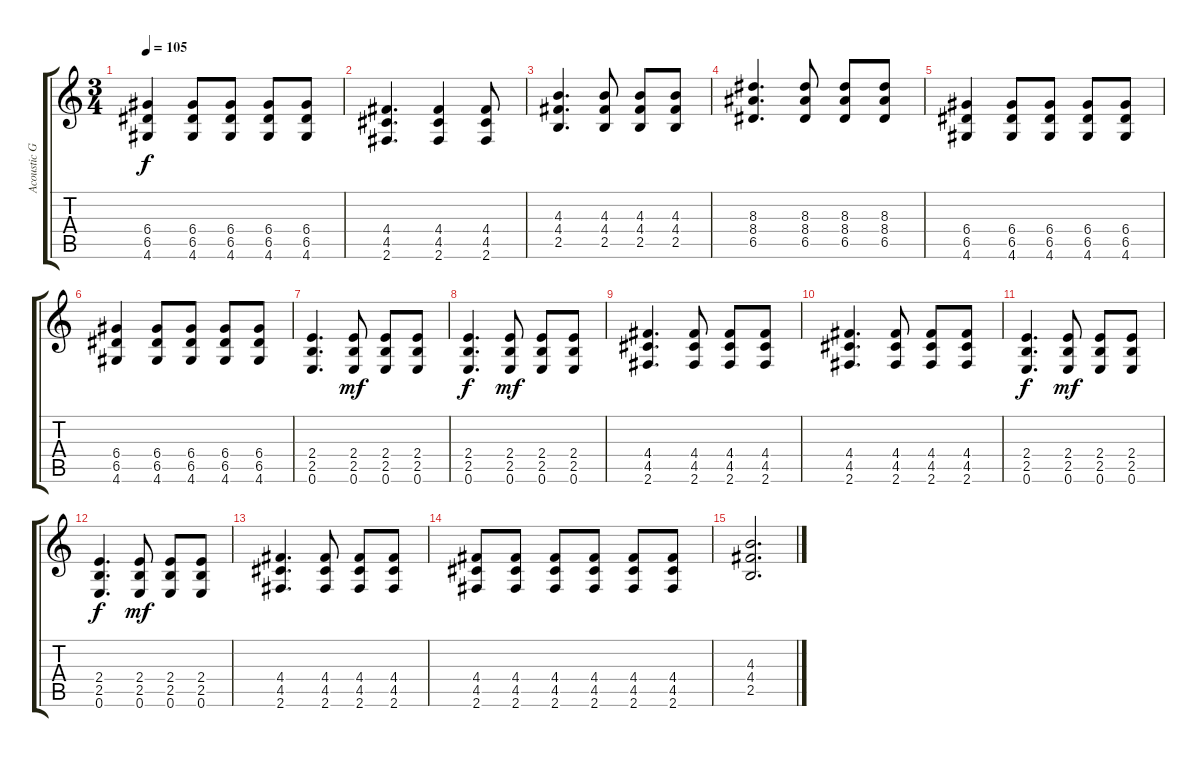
\track ("Acoustic Guitar" "Acoustic G") {instrument acousticguitarsteel}
\staff {score tabs}
\tuning (E4 B3 G3 D3 A2 E2) {hide}
\ts (3 4)
\tempo 105
\clef g2
\ks c
(6.4 6.5 4.6).4{dy f} (6.4 6.5 4.6).8 (6.4 6.5 4.6).8 (6.4 6.5 4.6).8 (6.4 6.5 4.6).8 |
(4.4 4.5 2.6).4{d} (4.4 4.5 2.6).4 (4.4 4.5 2.6).8 |
(4.3 4.4 2.5).4{d} (4.3 4.4 2.5).8 (4.3 4.4 2.5).8 (4.3 4.4 2.5).8 |
(8.3 8.4 6.5).4{d} (8.3 8.4 6.5).8 (8.3 8.4 6.5).8 (8.3 8.4 6.5).8 |
(6.4 6.5 4.6).4 (6.4 6.5 4.6).8 (6.4 6.5 4.6).8 (6.4 6.5 4.6).8 (6.4 6.5 4.6).8 |
(6.4 6.5 4.6).4 (6.4 6.5 4.6).8 (6.4 6.5 4.6).8 (6.4 6.5 4.6).8 (6.4 6.5 4.6).8 |
(2.4 2.5 0.6).4{d} (2.4 2.5 0.6).8{dy mf} (2.4 2.5 0.6).8 (2.4 2.5 0.6).8 |
(2.4 2.5 0.6).4{d dy f} (2.4 2.5 0.6).8{dy mf} (2.4 2.5 0.6).8 (2.4 2.5 0.6).8 |
(4.4 4.5 2.6).4{d} (4.4 4.5 2.6).8 (4.4 4.5 2.6).8 (4.4 4.5 2.6).8 |
(4.4 4.5 2.6).4{d} (4.4 4.5 2.6).8 (4.4 4.5 2.6).8 (4.4 4.5 2.6).8 |
(2.4 2.5 0.6).4{d dy f} (2.4 2.5 0.6).8{dy mf} (2.4 2.5 0.6).8 (2.4 2.5 0.6).8 |
(2.4 2.5 0.6).4{d dy f} (2.4 2.5 0.6).8{dy mf} (2.4 2.5 0.6).8 (2.4 2.5 0.6).8 |
(4.4 4.5 2.6).4{d} (4.4 4.5 2.6).8 (4.4 4.5 2.6).8 (4.4 4.5 2.6).8 |
(4.4 4.5 2.6).8 (4.4 4.5 2.6).8 (4.4 4.5 2.6).8 (4.4 4.5 2.6).8 (4.4 4.5 2.6).8 (4.4 4.5 2.6).8 |
(4.3 4.4 2.5).2{d}
